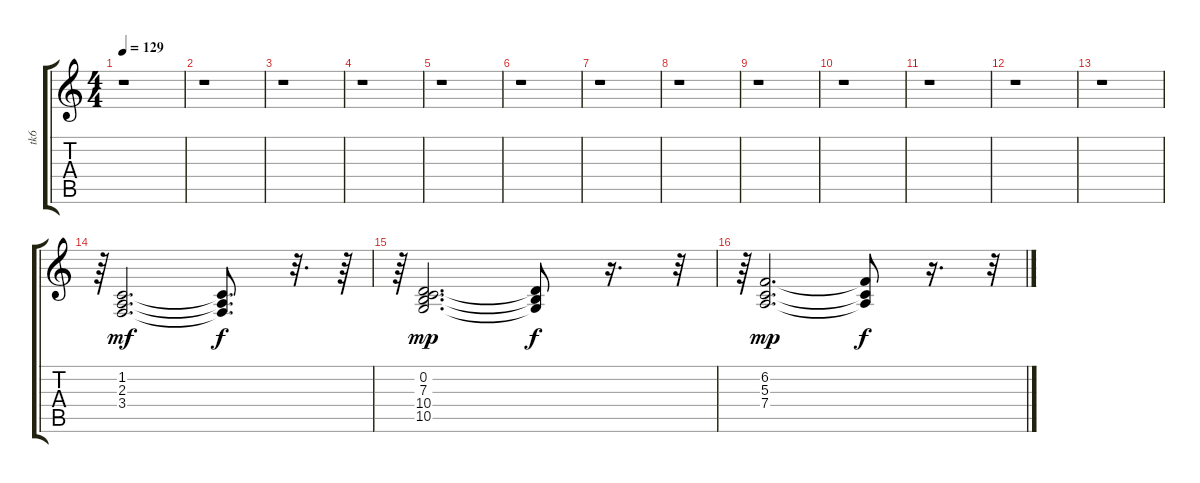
\track ("tk6" "tk6") {instrument fx4atmosphere}
\staff {score tabs}
\tuning (E4 B3 G3 D3 A2 E2) {hide}
\ts (4 4)
\tempo 129
\clef g2
\ks c
r.1{dy mp} |
r.1 |
r.1 |
r.1 |
r.1 |
r.1 |
r.1 |
r.1 |
r.1 |
r.1 |
r.1 |
r.1 |
r.1 |
r.64{tu (3 2)} (1.2 2.3 3.4).2{d dy mf} (1.2{t} 2.3{t} 3.4{t}).8{d dy f} r.32{d} r.64 |
r.64{tu (3 2)} (0.2 7.3 10.4 10.5).2{d dy mp} (0.2{t} 7.3{t} 10.5{t}).8{dy f} r.16{d} r.32{tu (3 2)} |
r.64{tu (3 2)} (6.2 5.3 7.4).2{d dy mp} (6.2{t} 5.3{t} 7.4{t}).8{dy f} r.16{d} r.32{tu (3 2)}
